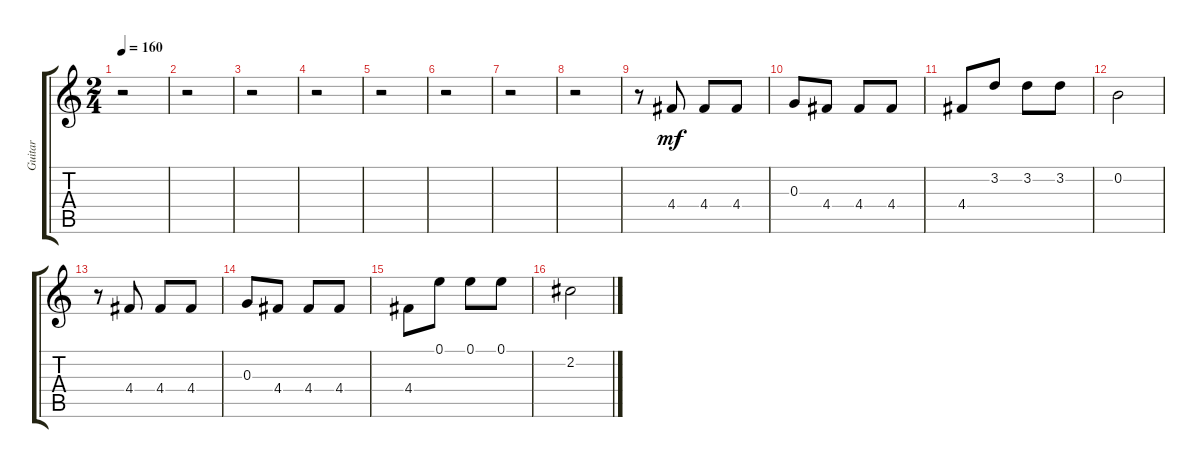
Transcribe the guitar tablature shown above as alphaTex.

\track ("Guitar" "Guitar") {instrument overdrivenguitar}
\staff {score tabs}
\tuning (E4 B3 G3 D3 A2 E2) {hide}
\ts (2 4)
\tempo 160
\clef g2
\ks c
r.2{dy mf instrument overdrivenguitar} |
r.2 |
r.2 |
r.2 |
r.2 |
r.2 |
r.2 |
r.2 |
r.8 4.4.8 4.4.8 4.4.8 |
0.3.8 4.4.8 4.4.8 4.4.8 |
4.4.8 3.2.8 3.2.8 3.2.8 |
0.2.2 |
r.8 4.4.8 4.4.8 4.4.8 |
0.3.8 4.4.8 4.4.8 4.4.8 |
4.4.8 0.1.8 0.1.8 0.1.8 |
2.2.2
